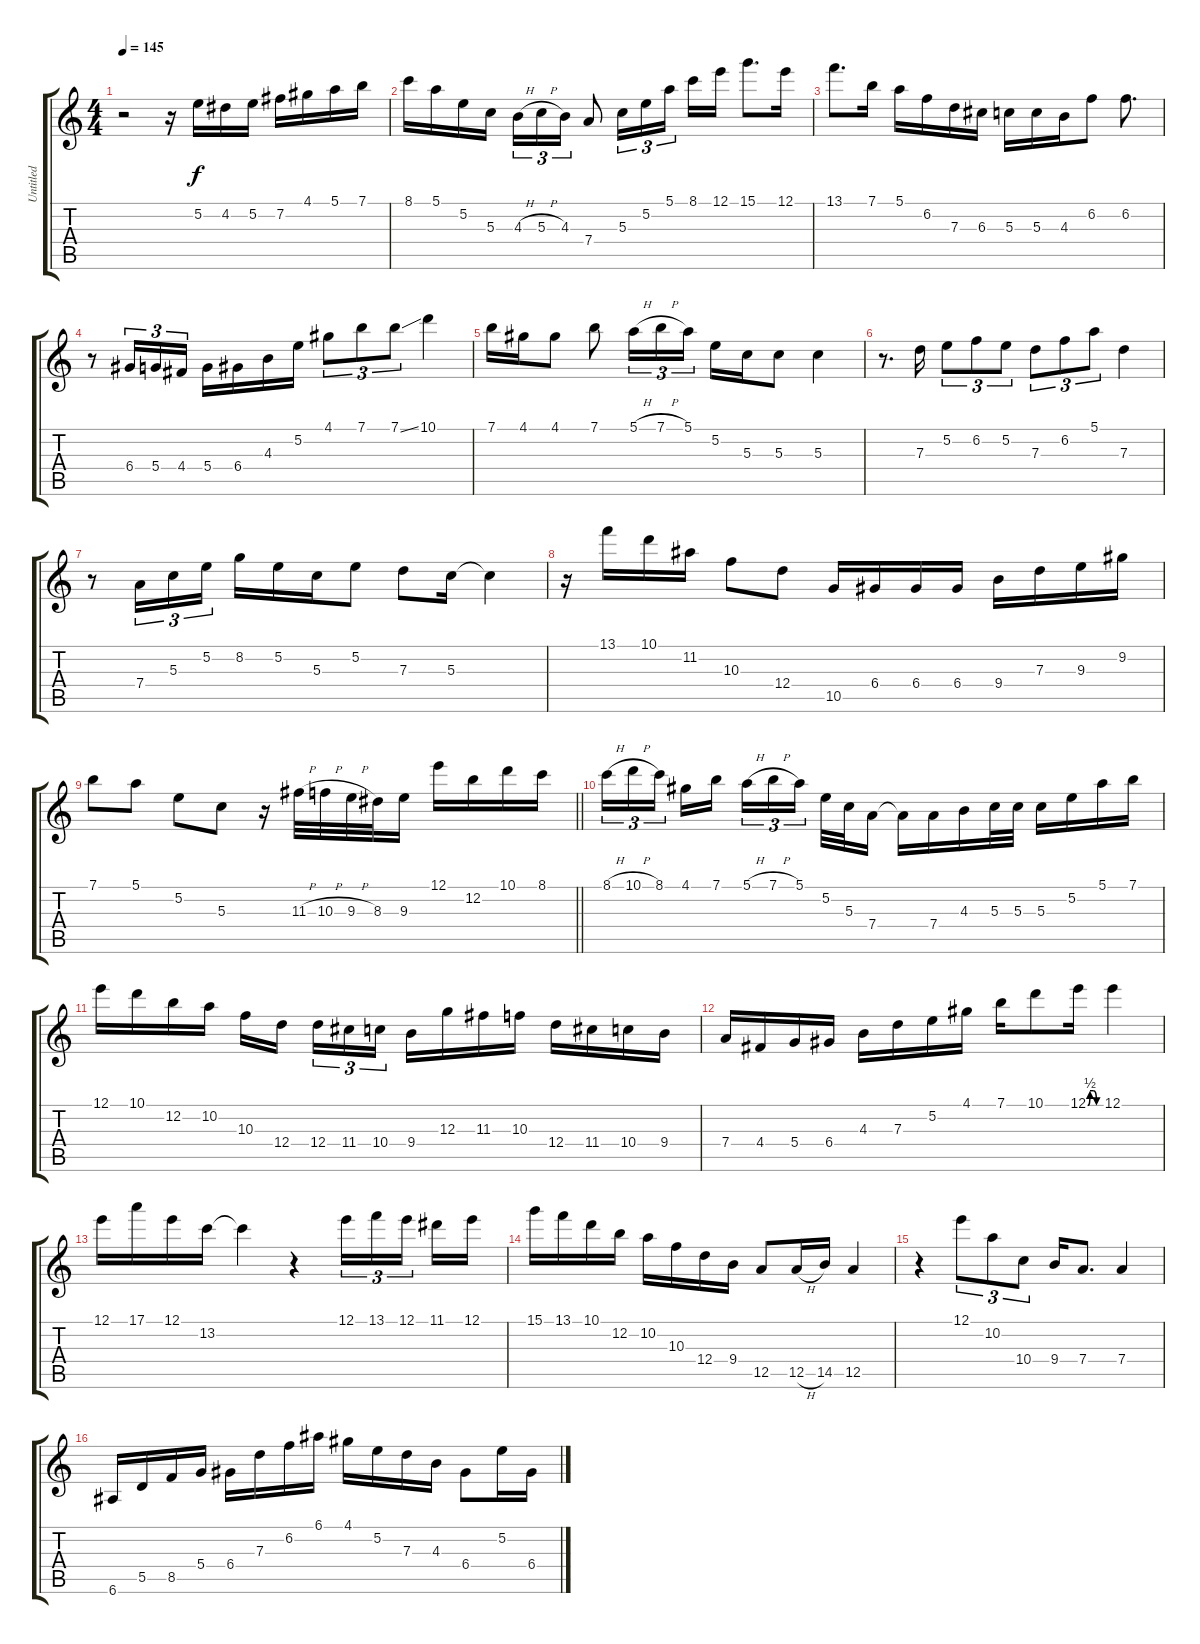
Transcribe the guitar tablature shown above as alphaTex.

\track ("Untitled" "Untitled") {instrument acousticguitarsteel}
\staff {score tabs}
\tuning (E4 B3 G3 D3 A2 E2) {hide}
\ts (4 4)
\tempo 145
\clef g2
\ks c
r.2{dy f instrument acousticguitarsteel} r.16 5.2.16 4.2.16 5.2.16 7.2.16 4.1.16 5.1.16 7.1.16 |
8.1.16 5.1.16 5.2.16 5.3.16 4.3{h}.16{tu (3 2)} 5.3{h}.16{tu (3 2)} 4.3.16{tu (3 2)} 7.4.8 5.3.16{tu (3 2)} 5.2.16{tu (3 2)} 5.1.16{tu (3 2) beam splitsecondary} 8.1.16 12.1.16 15.1.8{d} 12.1.16 |
13.1.8{d} 7.1.16 5.1.16 6.2.16 7.3.16 6.3.16 5.3.16 5.3.16 4.3.16 6.2.8 6.2.8{d} |
r.8 6.4.16{tu (3 2)} 5.4.16{tu (3 2)} 4.4.16{tu (3 2)} 5.4.16 6.4.16 4.3.16 5.2.16 4.1.8{tu (3 2)} 7.1.8{tu (3 2)} 7.1{ss}.8{tu (3 2)} 10.1.4 |
7.1.16 4.1.16 4.1.8 7.1.8 5.1{h}.16{tu (3 2)} 7.1{h}.16{tu (3 2)} 5.1.16{tu (3 2)} 5.2.16 5.3.16 5.3.8 5.3.4 |
r.8{d} 7.3.16 5.2.8{tu (3 2)} 6.2.8{tu (3 2)} 5.2.8{tu (3 2)} 7.3.8{tu (3 2)} 6.2.8{tu (3 2)} 5.1.8{tu (3 2)} 7.3.4 |
r.8 7.4.16{tu (3 2)} 5.3.16{tu (3 2)} 5.2.16{tu (3 2)} 8.2.16 5.2.16 5.3.16 5.2.8 7.3.8 5.3.16 5.3{t}.4 |
r.16 13.1.16 10.1.16 11.2.16 10.3.8 12.4.8 10.5.16 6.4.16 6.4.16 6.4.16 9.4.16 7.3.16 9.3.16 9.2.16 |
\barLineRight lightlight
7.1.8 5.1.8 5.2.8 5.3.8 r.16 11.3{h}.32 10.3{h}.32 9.3{h}.32 8.3.32 9.3.16 12.1.16 12.2.16 10.1.16 8.1.16 |
8.1{h}.16{tu (3 2)} 10.1{h}.16{tu (3 2)} 8.1.16{tu (3 2) beam splitsecondary} 4.1.16 7.1.16 5.1{h}.16{tu (3 2)} 7.1{h}.16{tu (3 2)} 5.1.16{tu (3 2) beam splitsecondary} 5.2.32 5.3.32 7.4.16 7.4{t}.16 7.4.16 4.3.16 5.3.32 5.3.32 5.3.16 5.2.16 5.1.16 7.1.16 |
12.1.16 10.1.16 12.2.16 10.2.16 10.3.16 12.4.16{beam splitsecondary} 12.4.16{tu (3 2)} 11.4.16{tu (3 2)} 10.4.16{tu (3 2)} 9.4.16 12.3.16 11.3.16 10.3.16 12.4.16 11.4.16 10.4.16 9.4.16 |
7.4.16 4.4.16 5.4.16 6.4.16 4.3.16 7.3.16 5.2.16 4.1.16 7.1.16 10.1.8 12.1{be (custom 0 0 10 2 25 2 40 0 60 0)}.16 12.1.4 |
12.1.16 17.1.16 12.1.16 13.2.16 13.2{t}.4 r.4 12.1.16{tu (3 2)} 13.1.16{tu (3 2)} 12.1.16{tu (3 2) beam splitsecondary} 11.1.16 12.1.16 |
15.1.16 13.1.16 10.1.16 12.2.16 10.2.16 10.3.16 12.4.16 9.4.16 12.5.8 12.5{h}.16 14.5.16 12.5.4 |
r.4 12.1.8{tu (3 2)} 10.2.8{tu (3 2)} 10.4.8{tu (3 2)} 9.4.16 7.4.8{d} 7.4.4 |
6.6.16 5.5.16 8.5.16 5.4.16 6.4.16 7.3.16 6.2.16 6.1.16 4.1.16 5.2.16 7.3.16 4.3.16 6.4.8 5.2.16 6.4.16
